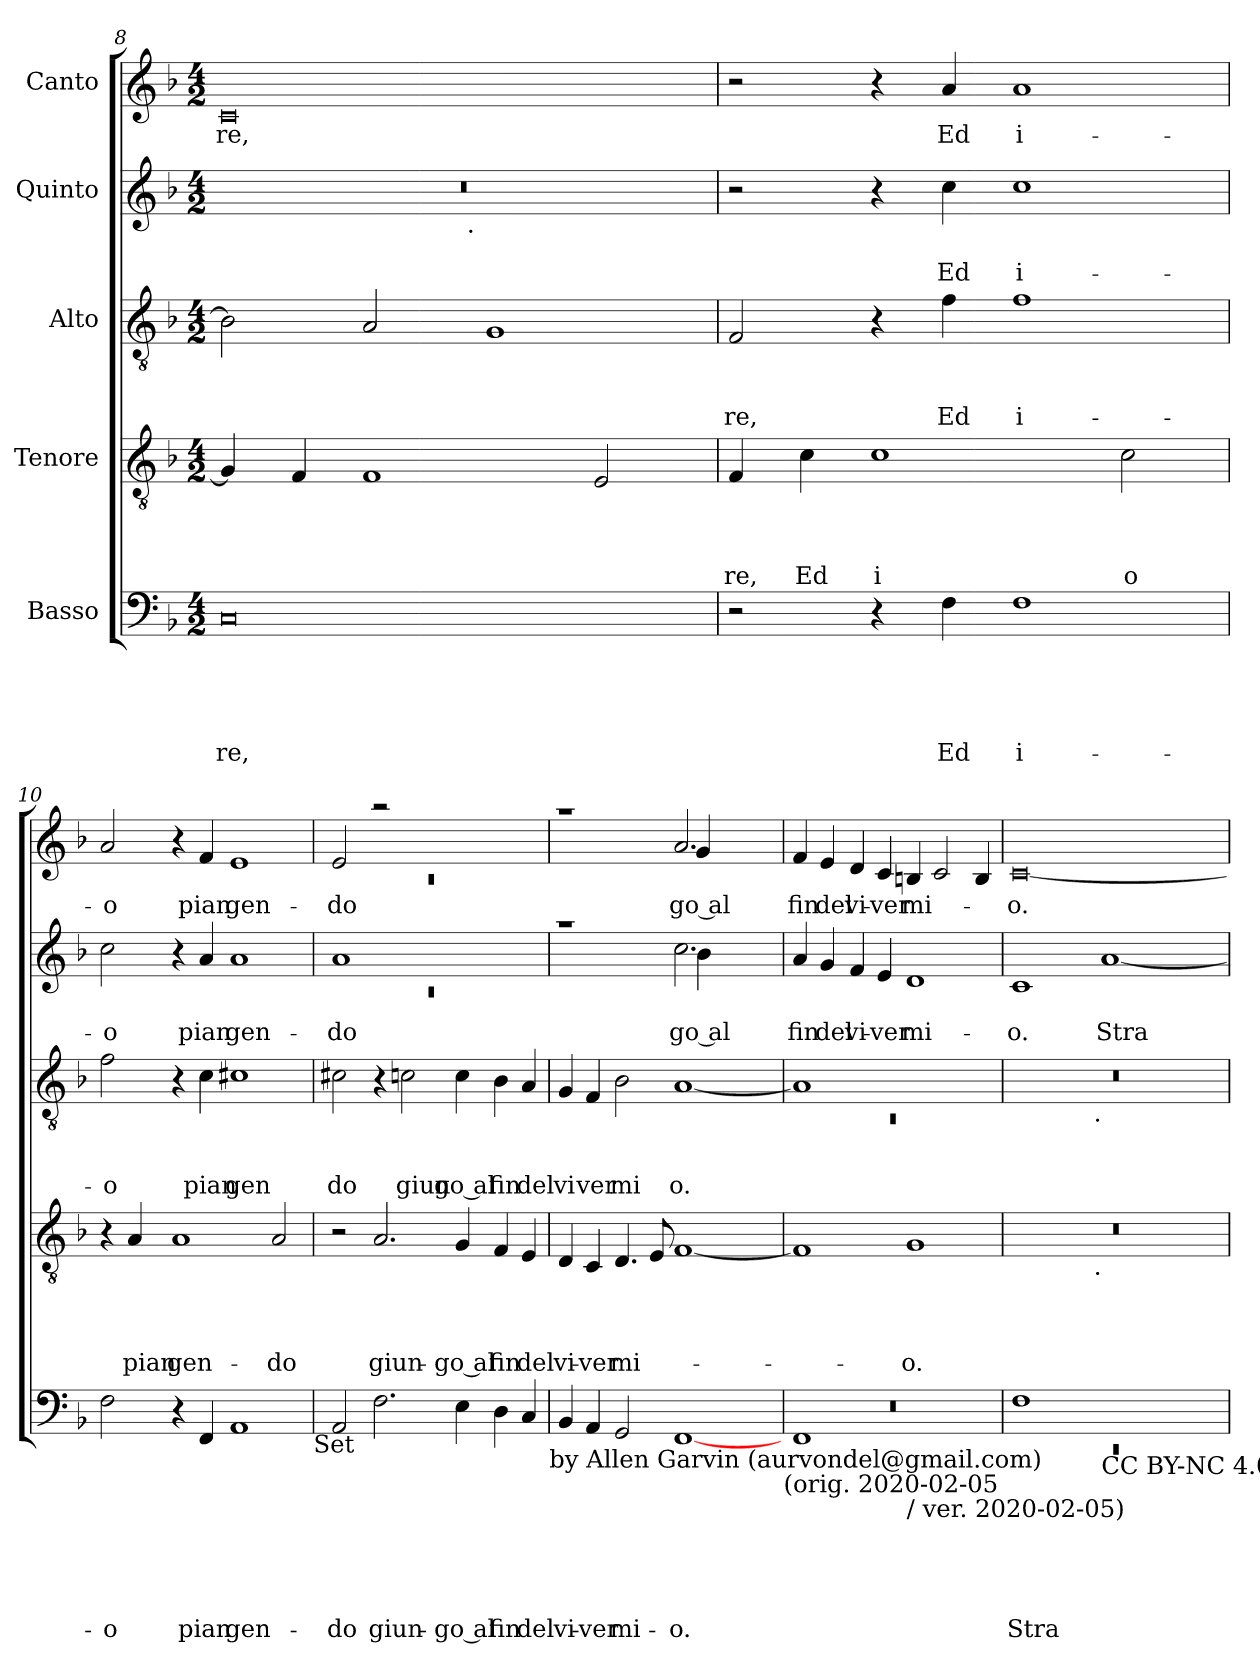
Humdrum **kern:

**kern	**text	**text	**text	**text	**text	**kern	**text	**text	**text	**text	**kern	**text	**text	**text	**kern	**text	**text	**kern	**text
*part5	*part5	*part5	*part5	*part5	*part5	*part4	*part4	*part4	*part4	*part4	*part3	*part3	*part3	*part3	*part2	*part2	*part2	*part1	*part1
*staff5	*staff5	*staff5	*staff5	*staff5	*staff5	*staff4	*staff4	*staff4	*staff4	*staff4	*staff3	*staff3	*staff3	*staff3	*staff2	*staff2	*staff2	*staff1	*staff1
*I"Basso	*	*	*	*	*	*I"Tenore	*	*	*	*	*I"Alto	*	*	*	*I"Quinto	*	*	*I"Canto	*
*clefF4	*	*	*	*	*	*clefGv2	*	*	*	*	*clefGv2	*	*	*	*clefG2	*	*	*clefG2	*
*k[b-]	*	*	*	*	*	*k[b-]	*	*	*	*	*k[b-]	*	*	*	*k[b-]	*	*	*k[b-]	*
*F:	*	*	*	*	*	*F:	*	*	*	*	*F:	*	*	*	*F:	*	*	*F:	*
*M4/2	*	*	*	*	*	*M4/2	*	*	*	*	*M4/2	*	*	*	*M4/2	*	*	*M4/2	*
=8	=8	=8	=8	=8	=8	=8	=8	=8	=8	=8	=8	=8	=8	=8	=8	=8	=8	=8	=8
!	!	!	!	!	!LO:LY:b	!	!	!	!	!	!	!	!	!	!	!	!	!	!LO:LY:b
*	*	*	*	*	*	*	*	*	*	*	*	*	*	*	*^	*	*	*	*
0C	.	.	.	.	-re,	4G/]	.	.	.	.	2B-\]	.	.	.	0r	2ryy	.	.	0c	-re,
.	.	.	.	.	.	4F/	.	.	.	.	.	.	.	.	.	.	.	.	.	.
.	.	.	.	.	.	1F	.	.	.	.	2A/	.	.	.	.	4...ryy	.	.	.	.
!	!	!	!	!	!	!	!	!	!	!	!	!	!	!	!	!LO:TX:b:t=.	!	!	!	!
.	.	.	.	.	.	.	.	.	.	.	.	.	.	.	.	1ryy	.	.	.	.
.	.	.	.	.	.	.	.	.	.	.	1G	.	.	.	.	.	.	.	.	.
.	.	.	.	.	.	2E/	.	.	.	.	.	.	.	.	.	.	.	.	.	.
.	.	.	.	.	.	.	.	.	.	.	.	.	.	.	.	32ryy	.	.	.	.
=9	=9	=9	=9	=9	=9	=9	=9	=9	=9	=9	=9	=9	=9	=9	=9	=9	=9	=9	=9	=9
!	!	!	!	!	!	!	!	!	!	!LO:LY:b	!	!	!	!LO:LY:b	!	!	!	!	!	!
*	*	*	*	*	*	*	*	*	*	*	*	*	*	*	*v	*v	*	*	*	*
2r	.	.	.	.	.	4F/	.	.	.	re,	2F/	.	.	-re,	2r	.	.	2r	.
!	!	!	!	!	!	!	!	!	!	!LO:LY:b	!	!	!	!	!	!	!	!	!
.	.	.	.	.	.	4c\	.	.	.	Ed	.	.	.	.	.	.	.	.	.
!	!	!	!	!	!	!	!	!	!	!LO:LY:b	!	!	!	!	!	!	!	!	!
4r	.	.	.	.	.	1c	.	.	.	i	4r	.	.	.	4r	.	.	4r	.
!	!	!	!	!	!LO:LY:b	!	!	!	!	!	!	!	!	!LO:LY:b	!	!	!LO:LY:b	!	!LO:LY:b
4F\	.	.	.	.	Ed	.	.	.	.	.	4f\	.	.	Ed	4cc\	.	Ed	4a/	Ed
!	!	!	!	!	!LO:LY:b	!	!	!	!	!	!	!	!	!LO:LY:b	!	!	!LO:LY:b	!	!LO:LY:b
1F	.	.	.	.	i-	.	.	.	.	.	1f	.	.	i-	1cc	.	i-	1a	i-
!	!	!	!	!	!	!	!	!	!	!LO:LY:b	!	!	!	!	!	!	!	!	!
.	.	.	.	.	.	2c\	.	.	.	o	.	.	.	.	.	.	.	.	.
!!LO:PB:g=z
=10	=10	=10	=10	=10	=10	=10	=10	=10	=10	=10	=10	=10	=10	=10	=10	=10	=10	=10	=10
!	!	!	!	!	!LO:LY:b	!	!	!	!	!	!	!	!	!LO:LY:b	!	!	!LO:LY:b	!	!LO:LY:b
2F\	.	.	.	.	-o	4r	.	.	.	.	2f\	.	.	-o	2cc\	.	-o	2a/	-o
!	!	!	!	!	!	!	!	!	!	!LO:LY:b	!	!	!	!	!	!	!	!	!
.	.	.	.	.	.	4A/	.	.	.	pian-	.	.	.	.	.	.	.	.	.
!	!	!	!	!	!	!	!	!	!	!LO:LY:b	!	!	!	!	!	!	!	!	!
4r	.	.	.	.	.	1A	.	.	.	-gen-	4r	.	.	.	4r	.	.	4r	.
!	!	!	!	!	!LO:LY:b	!	!	!	!	!	!	!	!	!LO:LY:b	!	!	!LO:LY:b	!	!LO:LY:b
4FF/	.	.	.	.	pian-	.	.	.	.	.	4c\	.	.	pian	4a/	.	pian-	4f/	pian-
!	!	!	!	!	!LO:LY:b	!	!	!	!	!	!	!	!	!LO:LY:b	!	!	!LO:LY:b	!	!LO:LY:b
1AA	.	.	.	.	-gen-	.	.	.	.	.	1c#X	.	.	gen	1a	.	-gen-	1e	-gen-
!	!	!	!	!	!	!	!	!	!	!LO:LY:b	!	!	!	!	!	!	!	!	!
.	.	.	.	.	.	2A/	.	.	.	-do	.	.	.	.	.	.	.	.	.
!LO:TX:b:t=Set	!	!	!	!	!	!	!	!	!	!	!	!	!	!	!	!	!	!	!
=11	=11	=11	=11	=11	=11	=11	=11	=11	=11	=11	=11	=11	=11	=11	=11	=11	=11	=11	=11
*	*	*	*	*	*	*	*	*	*	*	*	*	*	*	*^	*	*	*^	*
!	!	!	!	!	!LO:LY:b	!	!	!	!	!	!	!	!	!LO:LY:b	!	!LO:N:vis=1	!	!LO:LY:b	!	!LO:N:vis=1	!LO:LY:b
2AA/	.	.	.	.	-do	2r	.	.	.	.	2c#X\	.	.	do	1a	0rc	.	-do	2e/	0rc	-do
!	!	!	!	!	!LO:LY:b	!	!	!	!	!LO:LY:b	!	!	!	!	!	!	!	!	!	!	!
2.F\	.	.	.	.	giun-	2.A/	.	.	.	giun-	4r	.	.	.	.	.	.	.	2raa	.	.
!	!	!	!	!	!	!	!	!	!	!	!	!	!	!LO:LY:b	!	!	!	!	!	!	!
.	.	.	.	.	.	.	.	.	.	.	2cn\	.	.	giun	.	.	.	.	.	.	.
.	.	.	.	.	.	.	.	.	.	.	.	.	.	.	1ryy	.	.	.	1ryy	.	.
!	!	!	!	!	!LO:LY:b:rj	!	!	!	!	!LO:LY:b:rj	!	!	!	!LO:LY:b:rj	!	!	!	!	!	!	!
4E\	.	.	.	.	-go al	4G/	.	.	.	-go al	4c\	.	.	go al	.	.	.	.	.	.	.
!	!	!	!	!	!LO:LY:b	!	!	!	!	!LO:LY:b	!	!	!	!LO:LY:b	!	!	!	!	!	!	!
4D\	.	.	.	.	fin	4F/	.	.	.	fin	4B-\	.	.	fin	.	.	.	.	.	.	.
!	!	!	!	!	!LO:LY:b	!	!	!	!	!LO:LY:b	!	!	!	!LO:LY:b	!	!	!	!	!	!	!
4C/	.	.	.	.	del	4E/	.	.	.	del	4A/	.	.	del	.	.	.	.	.	.	.
!LO:TX:b:t=by Allen Garvin (aurvondel@gmail.com)	!	!	!	!	!	!	!	!	!	!	!	!	!	!	!	!	!	!	!	!	!
=12	=12	=12	=12	=12	=12	=12	=12	=12	=12	=12	=12	=12	=12	=12	=12	=12	=12	=12	=12	=12	=12
!	!	!	!	!	!LO:LY:b	!	!	!	!	!LO:LY:b	!	!	!	!LO:LY:b	!	!	!	!	!	!	!
4BB-/	.	.	.	.	vi-	4D/	.	.	.	vi-	4G/	.	.	vi	1raa	1ryy	.	.	1raa	1ryy	.
!	!	!	!	!	!LO:LY:b	!	!	!	!	!LO:LY:b	!	!	!	!LO:LY:b	!	!	!	!	!	!	!
4AA/	.	.	.	.	-ver	4C/	.	.	.	-ver	4F/	.	.	ver	.	.	.	.	.	.	.
!	!	!	!	!	!LO:LY:b	!	!	!	!	!LO:LY:b	!	!	!	!LO:LY:b	!	!	!	!	!	!	!
2GG/	.	.	.	.	mi-	4.D/	.	.	.	mi-	2B-\	.	.	mi	.	.	.	.	.	.	.
.	.	.	.	.	.	8E/	.	.	.	.	.	.	.	.	.	.	.	.	.	.	.
!	!	!	!	!	!LO:LY:b	!	!	!	!	!	!	!	!	!LO:LY:b	!	!	!	!LO:LY:b	!	!	!
!	!	!	!	!	!	!	!	!	!	!	!	!	!	!	!	!	!	!LO:LY:b:rj	!	!	!LO:LY:b
!	!	!	!	!	!	!	!	!	!	!	!	!	!	!	!	!	!	!	!	!	!LO:LY:b:rj
[<1FF	.	.	.	.	-o.	[<1F	.	.	.	.	[<1A	.	.	o.	2.cc\	4b-\	.	-go al	2.a/	4g/	-go al
.	.	.	.	.	.	.	.	.	.	.	.	.	.	.	.	4ryy	.	.	.	4ryy	.
.	.	.	.	.	.	.	.	.	.	.	.	.	.	.	.	2ryy	.	.	.	2ryy	.
.	.	.	.	.	.	.	.	.	.	.	.	.	.	.	4ryy	.	.	.	4ryy	.	.
*	*	*	*	*	*	*	*	*	*	*	*	*	*	*	*v	*v	*	*	*	*	*
*	*	*	*	*	*	*	*	*	*	*	*	*	*	*	*	*	*	*v	*v	*
!LO:TX:b:t=(orig. 2020-02-05	!	!	!	!	!	!	!	!	!	!	!	!	!	!	!	!	!	!	!
=13	=13	=13	=13	=13	=13	=13	=13	=13	=13	=13	=13	=13	=13	=13	=13	=13	=13	=13	=13
*^	*	*	*	*	*	*	*	*	*	*	*^	*	*	*	*	*	*	*	*
*	*^	*	*	*	*	*	*	*	*	*	*	*	*	*	*	*	*	*	*	*	*
!	!	!LO:N:vis=1	!	!	!	!	!	!	!	!	!	!	!	!LO:N:vis=1	!	!	!	!	!	!LO:LY:b	!	!LO:LY:b
0ryy	1FF	0r	.	.	.	.	.	1F]	.	.	.	.	1A]	0rC	.	.	.	4a/	.	fin	4f/	fin
!	!	!	!	!	!	!	!	!	!	!	!	!	!	!	!	!	!	!	!	!LO:LY:b	!	!LO:LY:b
.	.	.	.	.	.	.	.	.	.	.	.	.	.	.	.	.	.	4g/	.	del	4e/	del
!	!	!	!	!	!	!	!	!	!	!	!	!	!	!	!	!	!	!	!	!LO:LY:b	!	!LO:LY:b
.	.	.	.	.	.	.	.	.	.	.	.	.	.	.	.	.	.	4f/	.	vi-	4d/	vi-
!	!	!	!	!	!	!	!	!	!	!	!	!	!	!	!	!	!	!	!	!LO:LY:b	!	!LO:LY:b
.	.	.	.	.	.	.	.	.	.	.	.	.	.	.	.	.	.	4e/	.	-ver	4c/	-ver
!	!LO:TX:b:t=/ ver. 2020-02-05)	!	!	!	!	!	!	!	!	!	!	!	!	!	!	!	!	!	!	!	!	!
!	!	!	!	!	!	!	!	!	!	!	!	!LO:LY:b	!	!	!	!	!	!	!	!LO:LY:b	!	!LO:LY:b
.	1ryy	.	.	.	.	.	.	1G	.	.	.	-o.	1ryy	.	.	.	.	1d	.	mi-	4Bn/	mi-
.	.	.	.	.	.	.	.	.	.	.	.	.	.	.	.	.	.	.	.	.	2c/	.
.	.	.	.	.	.	.	.	.	.	.	.	.	.	.	.	.	.	.	.	.	4B/	.
=14	=14	=14	=14	=14	=14	=14	=14	=14	=14	=14	=14	=14	=14	=14	=14	=14	=14	=14	=14	=14	=14	=14
!	!LO:N:vis=1	!	!	!	!	!	!LO:LY:b	!	!	!	!	!	!	!	!	!	!	!	!	!LO:LY:b	!	!LO:LY:b
*	*	*	*	*	*	*	*	*^	*	*	*	*	*	*	*	*	*	*	*	*	*	*
0ryy	0rEE	1F	.	.	.	.	Stra-	0r	2ryy	.	.	.	.	0r	2ryy	.	.	.	1c	.	-o.	[<0c	-o.
.	.	.	.	.	.	.	.	.	4...ryy	.	.	.	.	.	4...ryy	.	.	.	.	.	.	.	.
!	!	!	!	!	!	!	!	!	!	!	!	!	!	!	!LO:TX:b:t=.	!	!	!	!	!	!	!	!
!	!	!	!	!	!	!	!	!	!LO:TX:b:t=.	!	!	!	!	!	!	!	!	!	!	!	!	!	!
.	.	.	.	.	.	.	.	.	1ryy	.	.	.	.	.	1ryy	.	.	.	.	.	.	.	.
!	!	!LO:TX:b:t=CC BY-NC 4.0	!	!	!	!	!	!	!	!	!	!	!	!	!	!	!	!	!	!	!	!	!
!	!	!	!	!	!	!	!	!	!	!	!	!	!	!	!	!	!	!	!	!	!LO:LY:b	!	!
.	.	1ryy	.	.	.	.	.	.	.	.	.	.	.	.	.	.	.	.	[<1a	.	Stra-	.	.
.	.	.	.	.	.	.	.	.	32ryy	.	.	.	.	.	32ryy	.	.	.	.	.	.	.	.
*v	*v	*v	*	*	*	*	*	*	*	*	*	*	*	*v	*v	*	*	*	*	*	*	*	*
*	*	*	*	*	*	*v	*v	*	*	*	*	*	*	*	*	*	*	*	*	*
=	=	=	=	=	=	=	=	=	=	=	=	=	=	=	=	=	=	=	=
*-	*-	*-	*-	*-	*-	*-	*-	*-	*-	*-	*-	*-	*-	*-	*-	*-	*-	*-	*-
